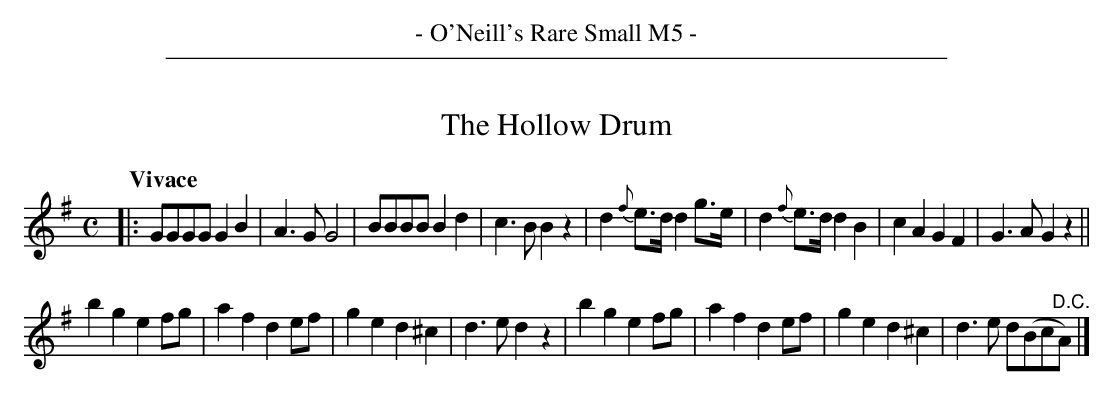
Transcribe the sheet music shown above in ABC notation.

X:1
T: The Hollow Drum
Q: "Vivace"
M: C
L: 1/8
K: G
|:\
GGGG G2B2 | A3G G4 | BBBB B2d2 | c3B B2z2 | d2{f}e>d d2g>e | d2{f}e>d d2B2 | c2A2 G2F2 | G3A G2z2 ||
b2g2 e2fg | a2f2 d2ef | g2e2 d2^c2 | d3e d2z2 | b2g2 e2fg | a2f2 d2ef | g2e2 d2^c2 | d3e d(Bc"^D.C."A) |]
